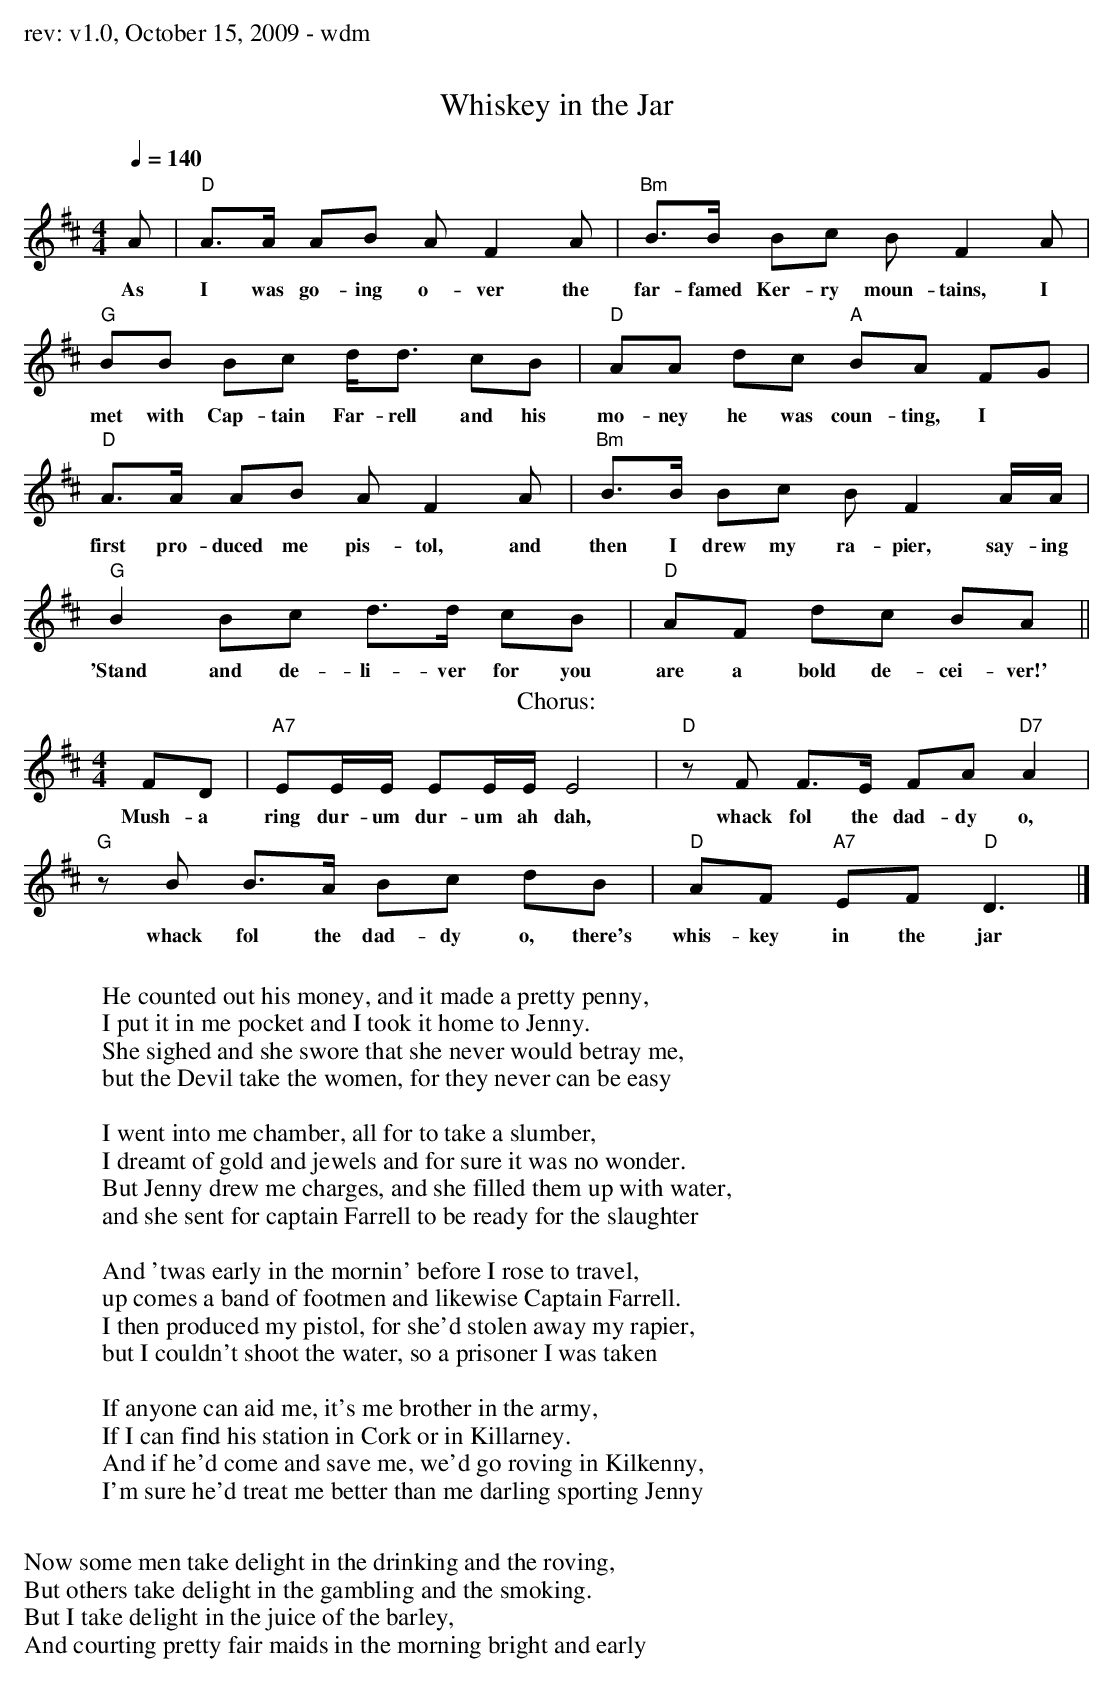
X:1
T:Whiskey in the Jar
M:4/4
L:1/8
Q:1/4=140
K:D
A | "D"A>A AB A F2 A | "Bm" B>B Bc B F2 A |
w: As I was go-ing o-ver the far-famed Ker-ry moun-tains, I
"G"BB Bc d<d cB | "D" AA dc "A"BA FG |
w: met with Cap-tain Far-rell and his mo-ney he was coun-ting, I
"D"A>A AB A F2 A | "Bm"B>B Bc B F2 A/A/ |
w: first pro-duced me pis-tol, and then I drew my ra-pier, say-ing
"G"B2 Bc d>d cB | "D"AF dc BA ||
w: 'Stand and de-li-ver for you are a bold de-cei-ver!'
T: Chorus:
Fd, | "A7"EE/E/ EE/E/ E4 | "D"z F F>E FA "D7" A2 |
w: Mush-a ring dur-um dur-um ah dah, whack fol the dad-dy o,
"G" z B B>A Bc dB | "D"AF "A7" EF "D" D3 |]
w: whack fol the dad-dy o, there's whis-key in the jar
W:
W: He counted out his money, and it made a pretty penny,
W: I put it in me pocket and I took it home to Jenny.
W: She sighed and she swore that she never would betray me,
W: but the Devil take the women, for they never can be easy
W:
W: I went into me chamber, all for to take a slumber,
W: I dreamt of gold and jewels and for sure it was no wonder.
W: But Jenny drew me charges, and she filled them up with water,
W: and she sent for captain Farrell to be ready for the slaughter
W:
W: And 'twas early in the mornin' before I rose to travel,
W: up comes a band of footmen and likewise Captain Farrell.
W: I then produced my pistol, for she'd stolen away my rapier,
W: but I couldn't shoot the water, so a prisoner I was taken
W:
W: If anyone can aid me, it's me brother in the army,
W: If I can find his station in Cork or in Killarney.
W: And if he'd come and save me, we'd go roving in Kilkenny,
W: I'm sure he'd treat me better than me darling sporting Jenny
W:
W: Now some men take delight in the drinking and the roving,
W: But others take delight in the gambling and the smoking.
W: But I take delight in the juice of the barley,
W: And courting pretty fair maids in the morning bright and early
